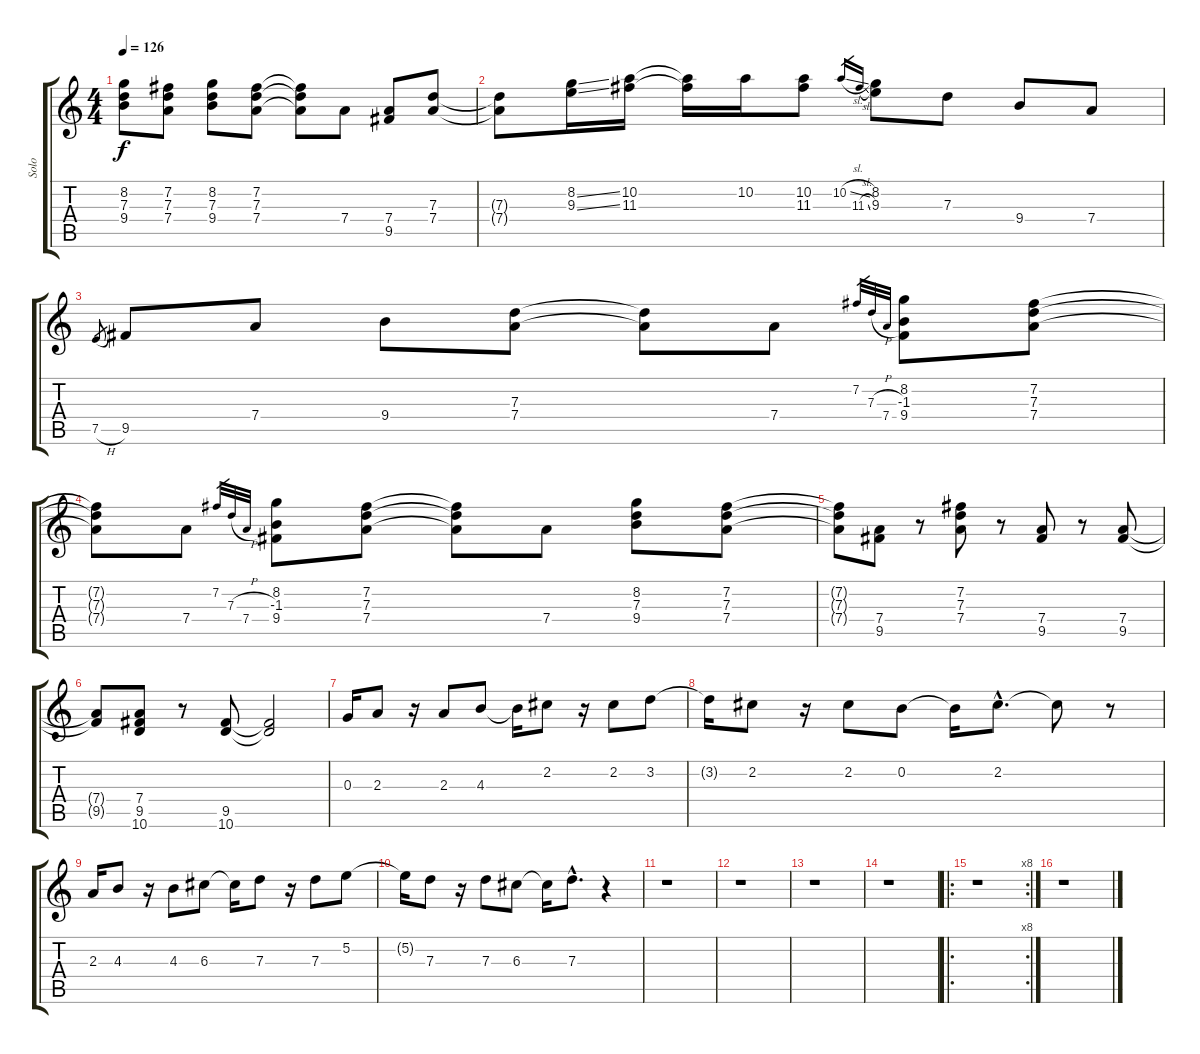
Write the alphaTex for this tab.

\track ("Solo" "Solo") {instrument electricguitarclean}
\staff {score tabs}
\tuning (E4 B3 G3 D3 A2 E2) {hide}
\ts (4 4)
\tempo 126
\clef g2
\ks c
(8.2 7.3 9.4).8{dy f} (7.2 7.3 7.4).8 (8.2 7.3 9.4).8 (7.2 7.3 7.4).8 (7.2{t} 7.3{t} 7.4{t}).8 7.4.8 (7.4 9.5).8 (7.3 7.4).8 |
(7.3{t} 7.4{t}).8 (8.2{ss} 9.3{ss}).16 (10.2 11.3).16 (10.2{t} 11.3{t}).16 10.2.16 (10.2 11.3).8 10.2{sl}.16{gr} 11.3{sl}.16{gr} (8.2 9.3).8 7.3.8 9.4.8 7.4.8 |
7.5{h}.8{gr} 9.5.8 7.4.8 9.4.8 (7.3 7.4).8 (7.3{t} 7.4{t}).8 7.4.8 7.2.32{gr} 7.3{h}.32{gr} 7.4.32{gr} (8.2 -1.3 9.4).8 (7.2 7.3 7.4).8 |
(7.2{t} 7.3{t} 7.4{t}).8 7.4.8 7.2.32{gr} 7.3{h}.32{gr} 7.4.32{gr} (8.2 -1.3 9.4).8 (7.2 7.3 7.4).8 (7.2{t} 7.3{t} 7.4{t}).8 7.4.8 (8.2 7.3 9.4).8 (7.2 7.3 7.4).8 |
(7.2{t} 7.3{t} 7.4{t}).8 (7.4 9.5).8 r.8 (7.2 7.3 7.4).8 r.8 (7.4 9.5).8 r.8 (7.4 9.5).8 |
(7.4{t} 9.5{t}).8 (7.4 9.5 10.6).8 r.8 (9.5 10.6).8 (9.5{t} 10.6{t}).2 |
0.3.16 2.3.8 r.16 2.3.8 4.3.8 4.3{t}.16 2.2.8 r.16 2.2.8 3.2.8 |
3.2{t}.16 2.2.8 r.16 2.2.8 0.2.8 0.2{t}.16 2.2{hac}.8{d} 2.2{t}.8 r.8 |
2.3.16 4.3.8 r.16 4.3.8 6.3.8 6.3{t}.16 7.3.8 r.16 7.3.8 5.2.8 |
5.2{t}.16 7.3.8 r.16 7.3.8 6.3.8 6.3{t}.16 7.3{hac}.8{d} r.4 |
r.1 |
r.1 |
r.1 |
r.1 |
\ro
\rc 8
r.1 |
r.1
